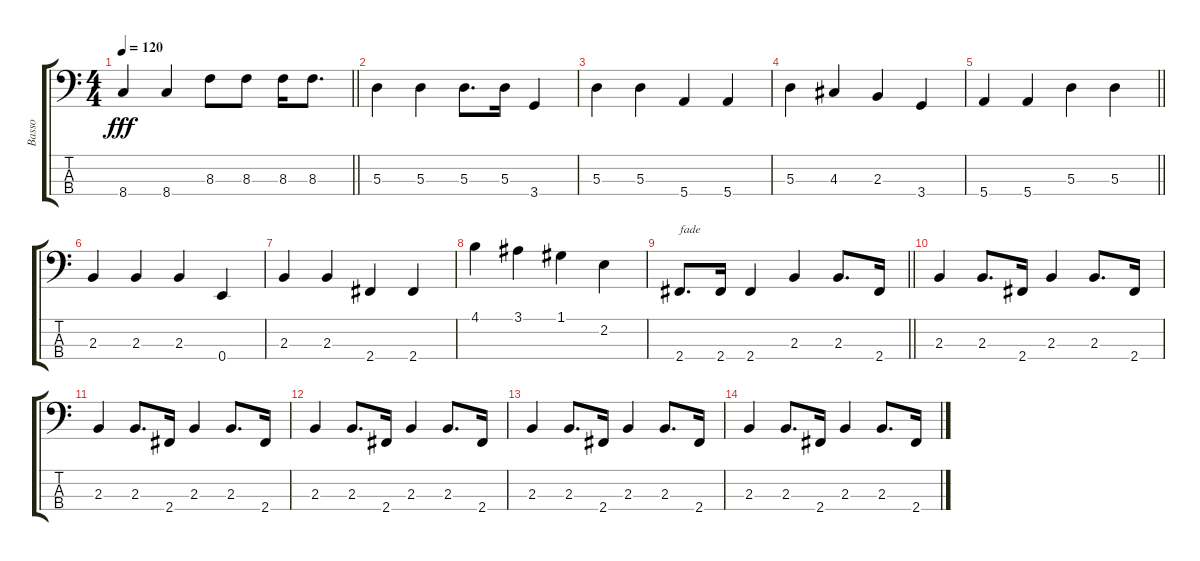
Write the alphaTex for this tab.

\track ("Basso" "Basso") {instrument electricbassfinger}
\staff {score tabs}
\tuning (G2 D2 A1 E1) {hide}
\ts (4 4)
\tempo 120
\clef f4
\barLineRight lightlight
\ks c
8.4.4{dy fff} 8.4.4 8.3.8 8.3.8 8.3.16 8.3.8{d} |
5.3.4 5.3.4 5.3.8{d} 5.3.16 3.4.4 |
5.3.4 5.3.4 5.4.4 5.4.4 |
5.3.4 4.3.4 2.3.4 3.4.4 |
\barLineRight lightlight
5.4.4 5.4.4 5.3.4 5.3.4 |
2.3.4 2.3.4 2.3.4 0.4.4 |
2.3.4 2.3.4 2.4.4 2.4.4 |
4.1.4 3.1.4 1.1.4 2.2.4 |
\barLineRight lightlight
2.4.8{d txt "fade"} 2.4.16 2.4.4 2.3.4 2.3.8{d} 2.4.16 |
2.3.4 2.3.8{d} 2.4.16 2.3.4 2.3.8{d} 2.4.16 |
2.3.4 2.3.8{d} 2.4.16 2.3.4 2.3.8{d} 2.4.16 |
2.3.4 2.3.8{d} 2.4.16 2.3.4 2.3.8{d} 2.4.16 |
2.3.4{volume 0} 2.3.8{d} 2.4.16 2.3.4 2.3.8{d} 2.4.16 |
2.3.4 2.3.8{d} 2.4.16 2.3.4 2.3.8{d} 2.4.16
